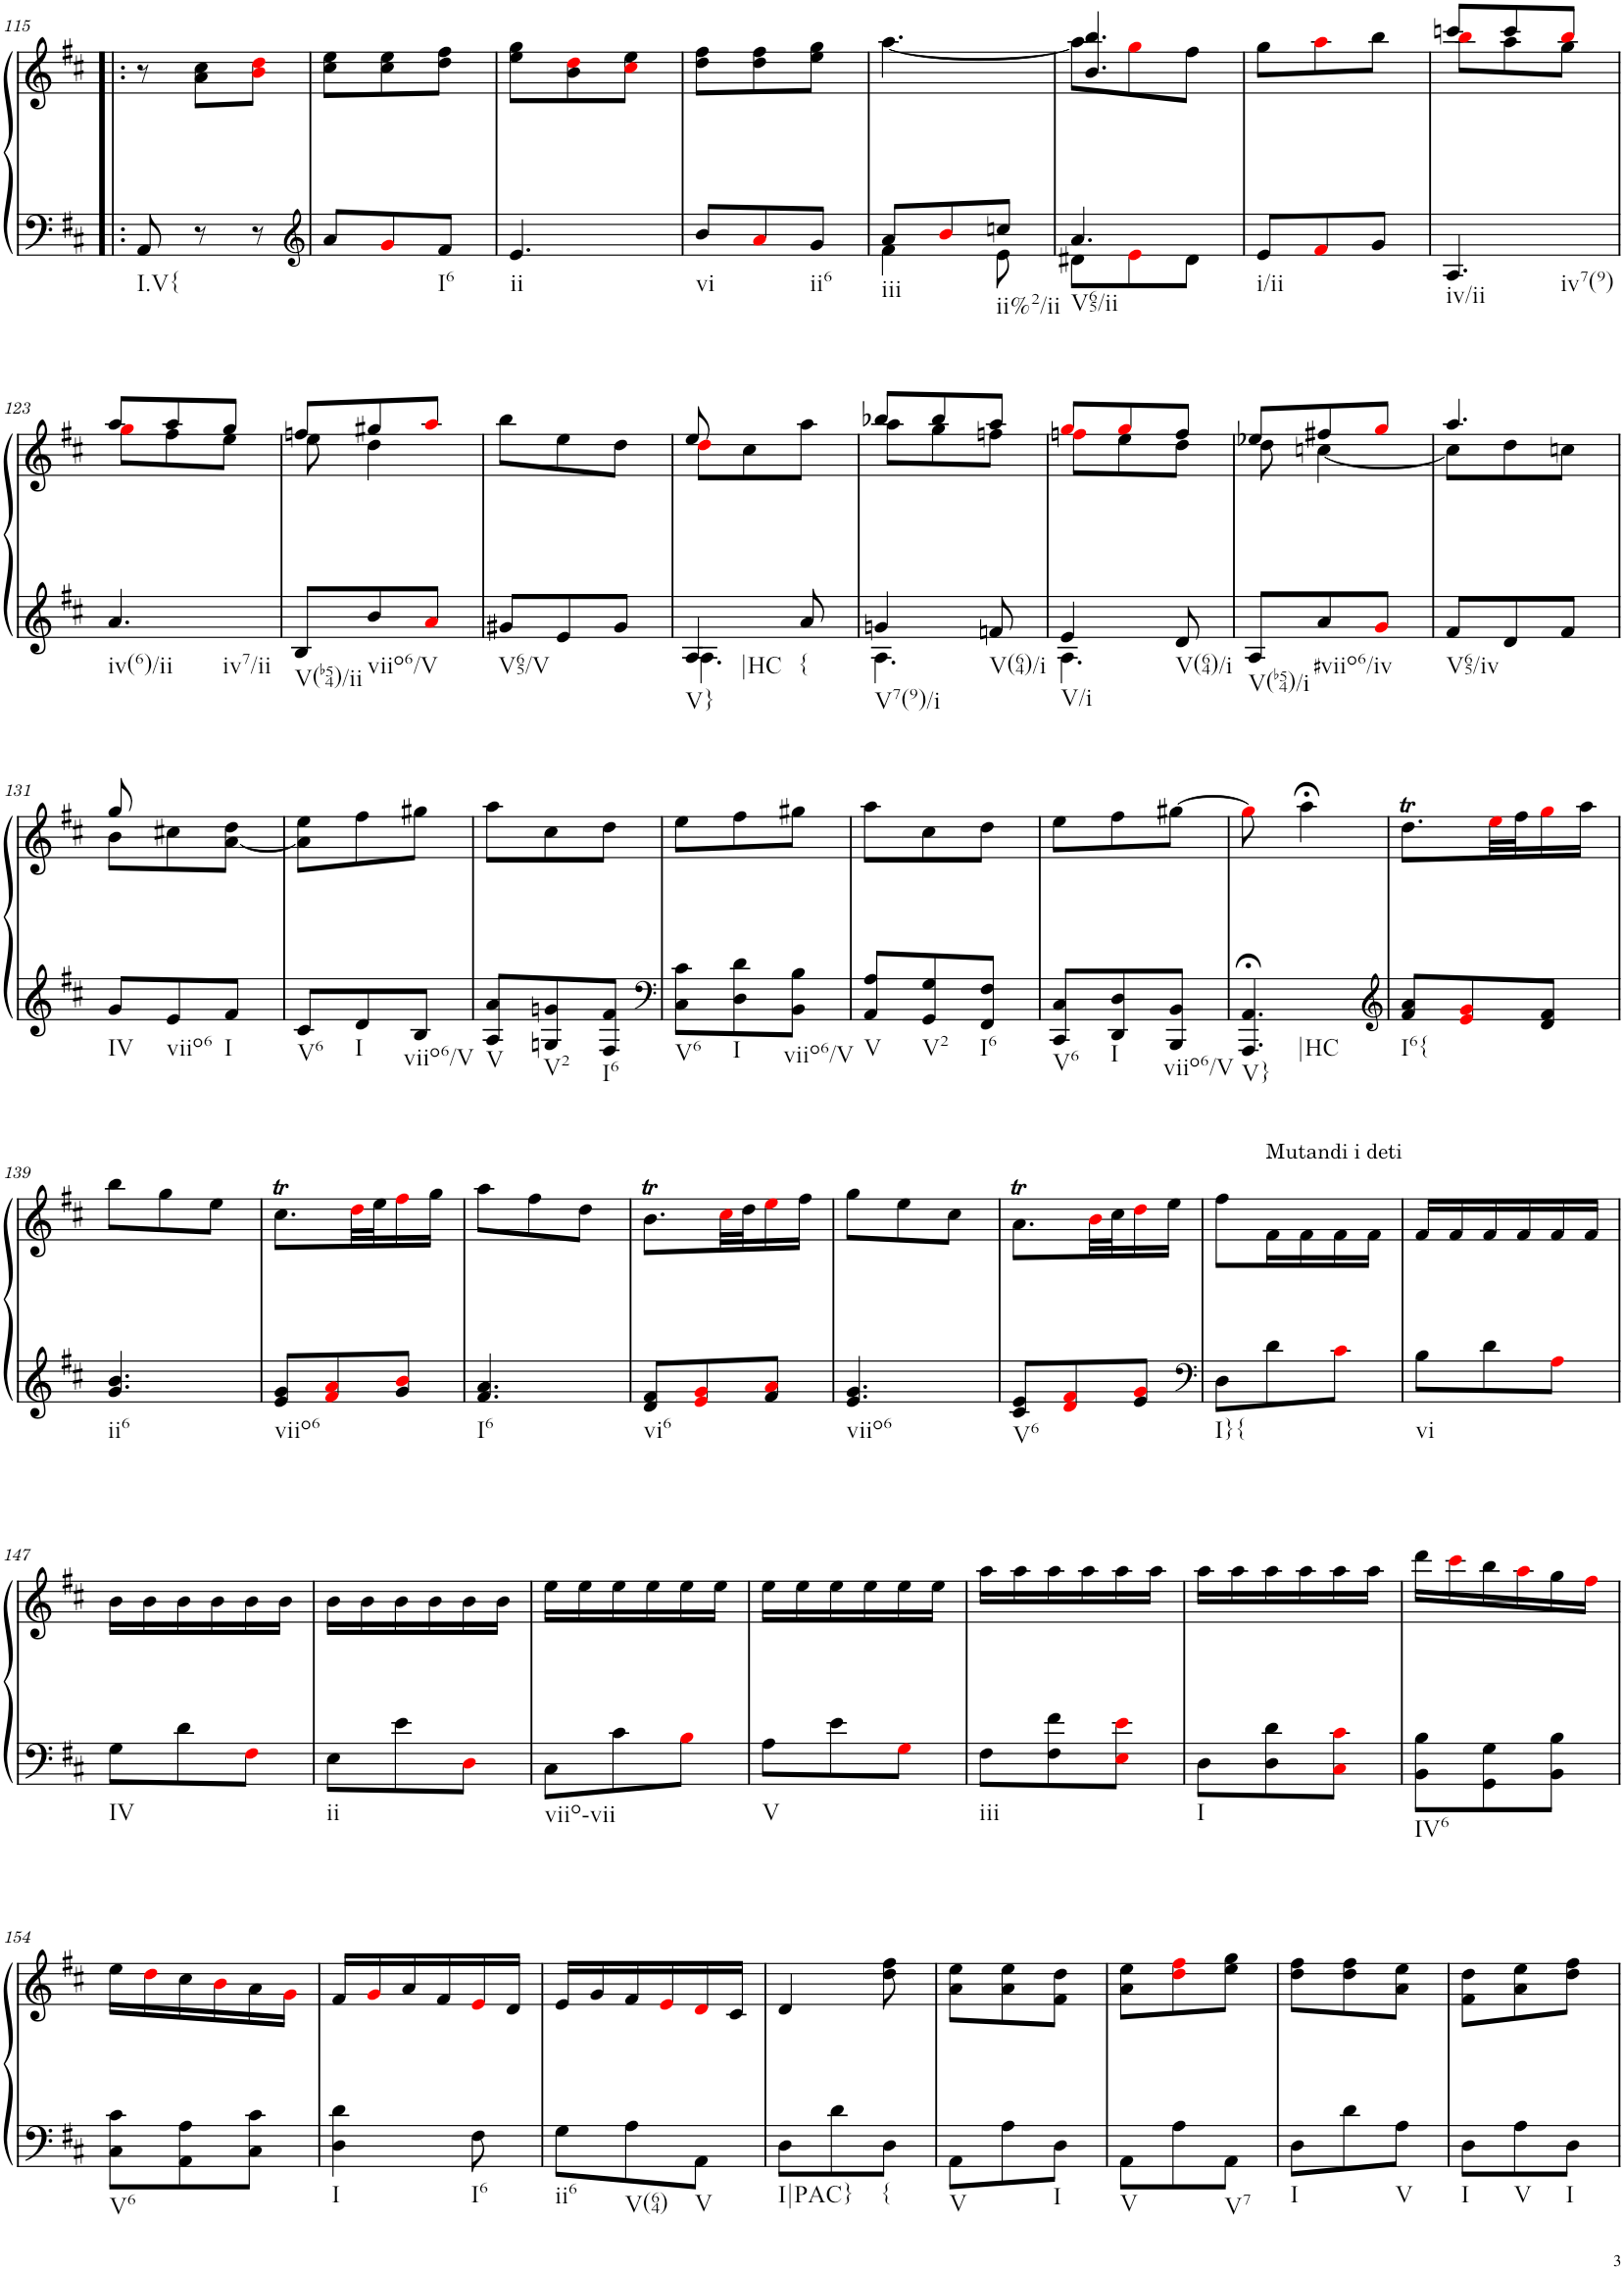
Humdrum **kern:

**kern	**kern
*part1	*part1
*staff2	*staff1
*I"Piano	*
*I'Pno.	*
!!LO:PB:g=z
*clefF4	*clefG2
*k[f#c#]	*k[f#c#]
*M3/8	*M3/8
=115!|:	=115!|:
!LO:TX:b:t=I.V{	!
8AA/	8r
8r	8a\ 8cc#\L
8r	8bi\ 8ddi\J
=116	=116
*clefG2	*
8a/L	8cc#\ 8ee\L
8gi/	8cc#\ 8ee\
!LO:TX:b:t=I6	!
8f#/J	8dd\ 8ff#\J
=117	=117
!LO:TX:b:t=ii	!
4.e/	8ee\ 8gg\L
.	8b\ 8ddi\
.	8cc#i\ 8ee\J
=118	=118
!LO:TX:b:t=vi	!
8b/L	8dd\ 8ff#\L
8ai/	8dd\ 8ff#\
!LO:TX:b:t=ii6	!
8g/J	8ee\ 8gg\J
=119	=119
*^	*
!LO:TX:b:t=iii	!	!
8a/L	4f#\	[4.aa\
8bi/	.	.
!LO:TX:b:t=ii%2/ii	!	!
8ccn/J	8e\	.
=120	=120	=120
*	*	*^
!LO:TX:b:t=V65/ii	!	!	!
4.a/	8d#X\L	4.b/ 4.bb/	8aa\L]
.	8ei\	.	8ggi\
.	8d#\J	.	8ff#\J
=121	=121	=121	=121
!LO:TX:b:t=i/ii	!	!	!
*v	*v	*	*
*	*v	*v
8e/L	8gg\L
8f#i/	8aai\
8g/J	8bb\J
=122	=122
*	*^
!LO:TX:b:t=iv/ii	!	!
!LO:TX:b:t=iv7(9)	!	!
4.A/	8cccn/L	8bbi\L
.	8ccc/	8aa\
.	8bbi/J	8gg\J
!!LO:LB:g=z	!!
=123	=123	=123
!LO:TX:b:t=iv(6)/ii	!	!
!LO:TX:b:t=iv7/ii	!	!
4.a/	8aa/L	8ggi\L
.	8aa/	8ff#\
.	8gg/J	8ee\J
=124	=124	=124
!LO:TX:b:t=V(b54)/ii	!	!
8B/L	8ffn/L	8ee\
!LO:TX:b:t=viio6/V	!	!
8b/	8gg#X/	4dd\
8ai/J	8aai/J	.
*	*v	*v
=125	=125
!LO:TX:b:t=V65/V	!
8g#X/L	8bb\L
8e/	8ee\
8g#/J	8dd\J
=126	=126
*^	*^
!LO:TX:b:t=V}	!	!	!
!LO:TX:b:t=|HC	!	!	!
4A/	4.A\	8ee/	8ddi\L
.	.	4ryy	8cc#\
!LO:TX:b:t={	!	!	!
8a/	.	.	8aa\J
=127	=127	=127	=127
!LO:TX:b:t=V7(9)/i	!	!	!
4gn/	4.A\	8bb-X/L	8aa\L
.	.	8bb-/	8gg\
!LO:TX:b:t=V(64)/i	!	!	!
8fn/	.	8aa/J	8ffn\J
=128	=128	=128	=128
!LO:TX:b:t=V/i	!	!	!
4e/	4.A\	8ggi/L	8ffni\L
.	.	8ggi/	8ee\
!LO:TX:b:t=V(64)/i	!	!	!
8d/	.	8ff/J	8dd\J
*v	*v	*	*
=129	=129	=129
!LO:TX:b:t=V(b54)/i	!	!
8A/L	8ee-X/L	8dd\
!LO:TX:b:t=#viio6/iv	!	!
8a/	8ff#X/	[4ccn\
8gi/J	8ggi/J	.
=130	=130	=130
!LO:TX:b:t=V65/iv	!	!
8f#/L	4.aa/	8cc\L]
8d/	.	8dd\
8f#/J	.	8ccn\J
!!LO:LB:g=z	!!
=131	=131	=131
!LO:TX:b:t=IV	!	!
8g/L	8gg/	8b\L
!LO:TX:b:t=viio6	!	!
8e/	4ryy	8cc#X\
!LO:TX:b:t=I	!	!
8f#/J	.	[8a\ 8dd\J
=132	=132	=132
!LO:TX:b:t=V6	!	!
*	*v	*v
8c#/L	8a\] 8ee\L
!LO:TX:b:t=I	!
8d/	8ff#\
!LO:TX:b:t=viio6/V	!
8B/J	8gg#X\J
=133	=133
!LO:TX:b:t=V	!
8A/ 8a/L	8aa\L
!LO:TX:b:t=V2	!
8Gn/ 8gn/	8cc#\
!LO:TX:b:t=I6	!
8F#/ 8f#/J	8dd\J
=134	=134
*clefF4	*
!LO:TX:b:t=V6	!
8C#\ 8c#\L	8ee\L
!LO:TX:b:t=I	!
8D\ 8d\	8ff#\
!LO:TX:b:t=viio6/V	!
8BB\ 8B\J	8gg#X\J
=135	=135
!LO:TX:b:t=V	!
8AA/ 8A/L	8aa\L
!LO:TX:b:t=V2	!
8GG/ 8G/	8cc#\
!LO:TX:b:t=I6	!
8FF#/ 8F#/J	8dd\J
=136	=136
!LO:TX:b:t=V6	!
8CC#/ 8C#/L	8ee\L
!LO:TX:b:t=I	!
8DD/ 8D/	8ff#\
!LO:TX:b:t=viio6/V	!
8BBB/ 8BB/J	[8gg#X\J
=137	=137
!LO:TX:b:t=V}	!
!LO:TX:b:t=|HC	!
4.AAA/;< 4.AA/;<	8gg#i\]
.	4aa;<\
=138	=138
*clefG2	*
!LO:TX:b:t=I6{	!
8f#/ 8a/L	8.ddT\L
8ei/ 8gi/	.
.	32eei\LL
.	32ff#\J
8d/ 8f#/J	16ggi\
.	16aa\JJ
!!LO:LB:g=z
=139	=139
!LO:TX:b:t=ii6	!
4.g/ 4.b/	8bb\L
.	8gg\
.	8ee\J
=140	=140
!LO:TX:b:t=viio6	!
8e/ 8g/L	8.cc#t\L
8f#i/ 8ai/	.
.	32ddi\LL
.	32ee\J
8g/ 8bi/J	16ff#i\
.	16gg\JJ
=141	=141
!LO:TX:b:t=I6	!
4.f#/ 4.a/	8aa\L
.	8ff#\
.	8dd\J
=142	=142
!LO:TX:b:t=vi6	!
8d/ 8f#/L	8.bT\L
8ei/ 8gi/	.
.	32cc#i\LL
.	32dd\J
8f#/ 8ai/J	16eei\
.	16ff#\JJ
=143	=143
!LO:TX:b:t=viio6	!
4.e/ 4.g/	8gg\L
.	8ee\
.	8cc#\J
=144	=144
!LO:TX:b:t=V6	!
8c#/ 8e/L	8.aT\L
8di/ 8f#i/	.
.	32bi\LL
.	32cc#\J
8e/ 8gi/J	16ddi\
.	16ee\JJ
=145	=145
*clefF4	*
!LO:TX:b:t=I}{	!
8D\L	8ff#\L
!	!LO:TX:a:t=Mutandi i deti
8d\	16f#\L
.	16f#\
8c#i\J	16f#\
.	16f#\JJ
=146	=146
!LO:TX:b:t=vi	!
8B\L	16f#/LL
.	16f#/
8d\	16f#/
.	16f#/
8Ai\J	16f#/
.	16f#/JJ
!!LO:LB:g=z
=147	=147
!LO:TX:b:t=IV	!
8G\L	16b\LL
.	16b\
8d\	16b\
.	16b\
8F#i\J	16b\
.	16b\JJ
=148	=148
!LO:TX:b:t=ii	!
8E\L	16b\LL
.	16b\
8e\	16b\
.	16b\
8Di\J	16b\
.	16b\JJ
=149	=149
!LO:TX:b:t=viio-vii	!
8C#\L	16ee\LL
.	16ee\
8c#\	16ee\
.	16ee\
8Bi\J	16ee\
.	16ee\JJ
=150	=150
!LO:TX:b:t=V	!
8A\L	16ee\LL
.	16ee\
8e\	16ee\
.	16ee\
8Gi\J	16ee\
.	16ee\JJ
=151	=151
!LO:TX:b:t=iii	!
8F#\L	16aa\LL
.	16aa\
8F#\ 8f#\	16aa\
.	16aa\
8Ei\ 8ei\J	16aa\
.	16aa\JJ
=152	=152
!LO:TX:b:t=I	!
8D\L	16aa\LL
.	16aa\
8D\ 8d\	16aa\
.	16aa\
8C#i\ 8c#i\J	16aa\
.	16aa\JJ
=153	=153
!LO:TX:b:t=IV6	!
8BB\ 8B\L	16ddd\LL
.	16ccc#i\
8GG\ 8G\	16bb\
.	16aai\
8BB\ 8B\J	16gg\
.	16ff#i\JJ
!!LO:LB:g=z
=154	=154
!LO:TX:b:t=V6	!
8C#\ 8c#\L	16ee\LL
.	16ddi\
8AA\ 8A\	16cc#\
.	16bi\
8C#\ 8c#\J	16a\
.	16gi\JJ
=155	=155
!LO:TX:b:t=I	!
4D\ 4d\	16f#/LL
.	16gi/
.	16a/
.	16f#/
!LO:TX:b:t=I6	!
8F#\	16ei/
.	16d/JJ
=156	=156
!LO:TX:b:t=ii6	!
8G\L	16e/LL
.	16g/
!LO:TX:b:t=V(64)	!
8A\	16f#/
.	16ei/
!LO:TX:b:t=V	!
8AA\J	16di/
.	16c#/JJ
=157	=157
!LO:TX:b:t=I|PAC}	!
8D\L	4d/
8d\	.
!LO:TX:b:t={	!
8D\J	8dd\ 8ff#\
=158	=158
!LO:TX:b:t=V	!
8AA\L	8a\ 8ee\L
8A\	8a\ 8ee\
!LO:TX:b:t=I	!
8D\J	8f#\ 8dd\J
=159	=159
!LO:TX:b:t=V	!
8AA\L	8a\ 8ee\L
8A\	8ddi\ 8ff#i\
!LO:TX:b:t=V7	!
8AA\J	8ee\ 8gg\J
=160	=160
!LO:TX:b:t=I	!
8D\L	8dd\ 8ff#\L
8d\	8dd\ 8ff#\
!LO:TX:b:t=V	!
8A\J	8a\ 8ee\J
=161	=161
!LO:TX:b:t=I	!
8D\L	8f#\ 8dd\L
!LO:TX:b:t=V	!
8A\	8a\ 8ee\
!LO:TX:b:t=I	!
8D\J	8dd\ 8ff#\J
=	=
*-	*-
